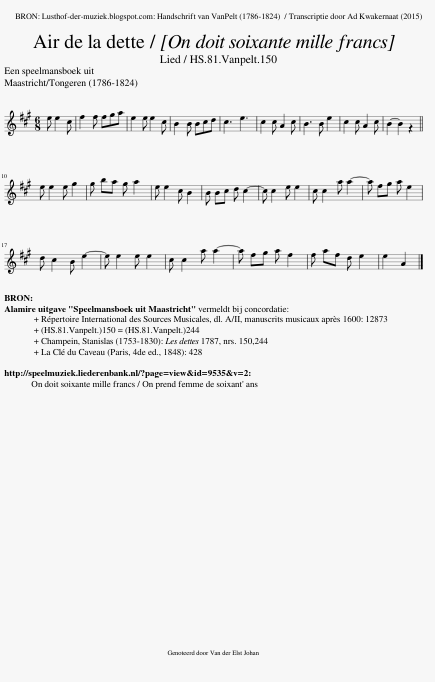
X:1
L:1/8
Q:1/4=90
M:6/8
I:linebreak $
K:A
V:1 treble
V:1
 e e2 c | f2 f fga | e2 e e2 c | B2 B Bcd | c3 e3 | %5
 c2 c A2 c | B3 B e2 | c2 c A2 c | B2- B2 z2 ||$ e e2 e g2 | %10
 g ba g a2 | e e2 c B2 | B Bc d c2- | c c2 e e2 | c c2 a a2- | %15
 a fg a e2 |$ d c2 B e2- | e e2 e e2 | c c2 a a2- | a fg a f2 | %20
 f af d e2 | e2 A2 |] %22
